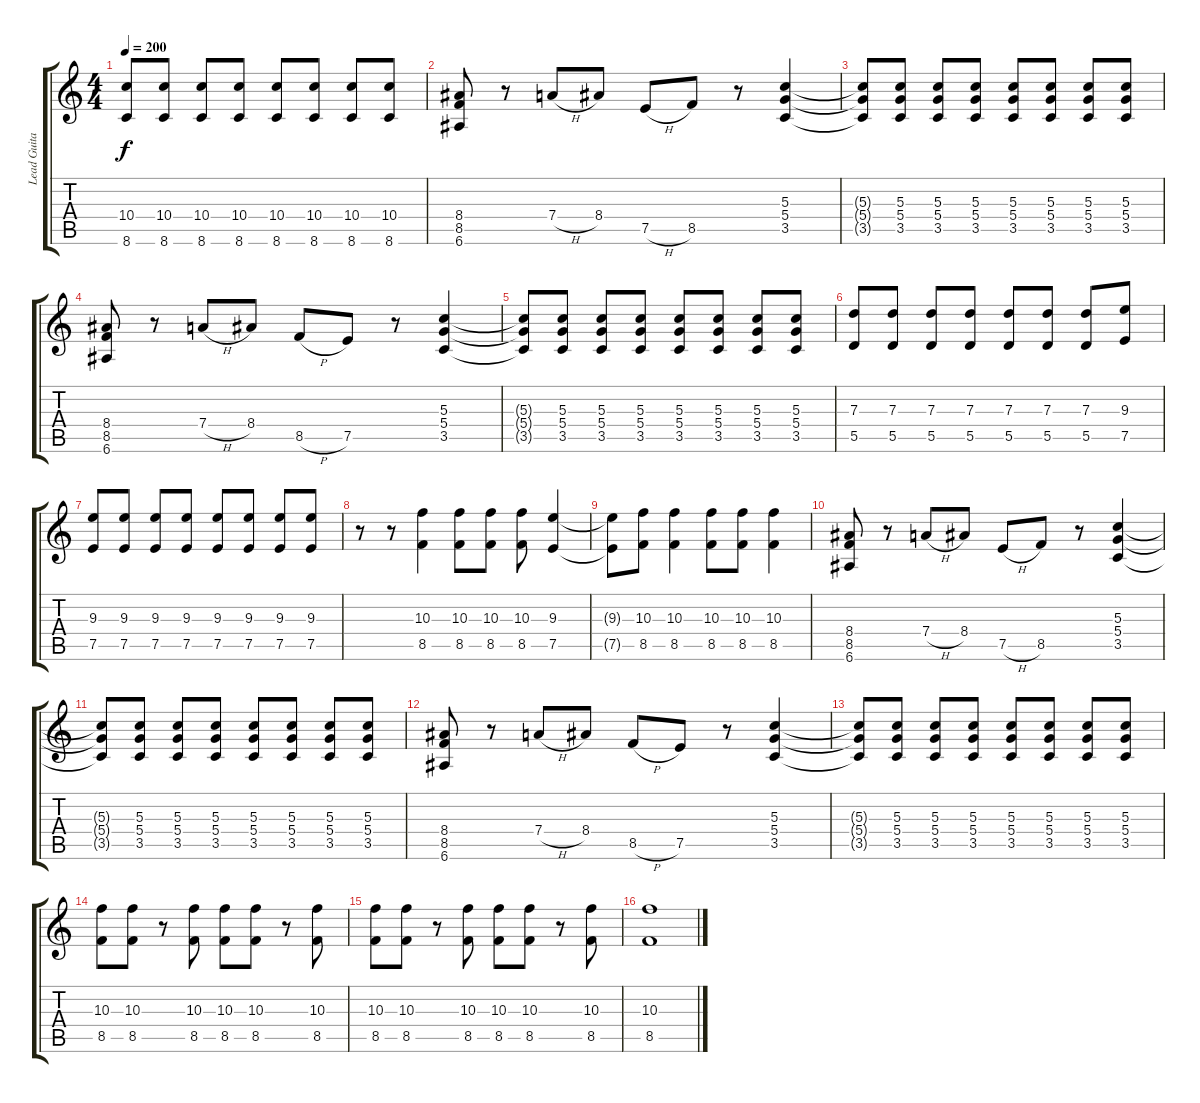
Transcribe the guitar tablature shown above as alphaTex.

\track ("Lead Guitar" "Lead Guita") {instrument distortionguitar}
\staff {score tabs}
\tuning (E4 B3 G3 D3 A2 E2) {hide}
\ts (4 4)
\tempo 200
\clef g2
\ks c
(10.4 8.6).8{dy f} (10.4 8.6).8 (10.4 8.6).8 (10.4 8.6).8 (10.4 8.6).8 (10.4 8.6).8 (10.4 8.6).8 (10.4 8.6).8 |
(8.4 8.5 6.6).8 r.8 7.4{h}.8 8.4.8 7.5{h}.8 8.5.8 r.8 (5.3 5.4 3.5).4 |
(5.3{t} 5.4{t} 3.5{t}).8 (5.3 5.4 3.5).8 (5.3 5.4 3.5).8 (5.3 5.4 3.5).8 (5.3 5.4 3.5).8 (5.3 5.4 3.5).8 (5.3 5.4 3.5).8 (5.3 5.4 3.5).8 |
(8.4 8.5 6.6).8 r.8 7.4{h}.8 8.4.8 8.5{h}.8 7.5.8 r.8 (5.3 5.4 3.5).4 |
(5.3{t} 5.4{t} 3.5{t}).8 (5.3 5.4 3.5).8 (5.3 5.4 3.5).8 (5.3 5.4 3.5).8 (5.3 5.4 3.5).8 (5.3 5.4 3.5).8 (5.3 5.4 3.5).8 (5.3 5.4 3.5).8 |
(7.3 5.5).8 (7.3 5.5).8 (7.3 5.5).8 (7.3 5.5).8 (7.3 5.5).8 (7.3 5.5).8 (7.3 5.5).8 (9.3 7.5).8 |
(9.3 7.5).8 (9.3 7.5).8 (9.3 7.5).8 (9.3 7.5).8 (9.3 7.5).8 (9.3 7.5).8 (9.3 7.5).8 (9.3 7.5).8 |
r.8 r.8 (10.3 8.5).4 (10.3 8.5).8 (10.3 8.5).8 (10.3 8.5).8 (9.3 7.5).4 |
(9.3{t} 7.5{t}).8 (10.3 8.5).8 (10.3 8.5).4 (10.3 8.5).8 (10.3 8.5).8 (10.3 8.5).4 |
(8.4 8.5 6.6).8 r.8 7.4{h}.8 8.4.8 7.5{h}.8 8.5.8 r.8 (5.3 5.4 3.5).4 |
(5.3{t} 5.4{t} 3.5{t}).8 (5.3 5.4 3.5).8 (5.3 5.4 3.5).8 (5.3 5.4 3.5).8 (5.3 5.4 3.5).8 (5.3 5.4 3.5).8 (5.3 5.4 3.5).8 (5.3 5.4 3.5).8 |
(8.4 8.5 6.6).8 r.8 7.4{h}.8 8.4.8 8.5{h}.8 7.5.8 r.8 (5.3 5.4 3.5).4 |
(5.3{t} 5.4{t} 3.5{t}).8 (5.3 5.4 3.5).8 (5.3 5.4 3.5).8 (5.3 5.4 3.5).8 (5.3 5.4 3.5).8 (5.3 5.4 3.5).8 (5.3 5.4 3.5).8 (5.3 5.4 3.5).8 |
(10.3 8.5).8 (10.3 8.5).8 r.8 (10.3 8.5).8 (10.3 8.5).8 (10.3 8.5).8 r.8 (10.3 8.5).8 |
(10.3 8.5).8 (10.3 8.5).8 r.8 (10.3 8.5).8 (10.3 8.5).8 (10.3 8.5).8 r.8 (10.3 8.5).8 |
(10.3 8.5).1
